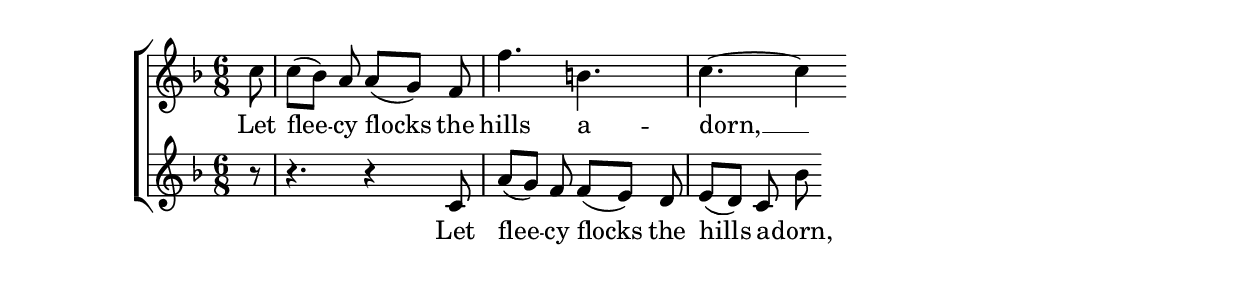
global = { \key f \major \time 6/8 \partial 8 }

SopOneMusic = \relative c'' {
  c8 | c8([ bes)] a a([ g)] f | f'4. b, | c4.~ c4
}
SopOneLyrics = \lyricmode {
  Let | flee -- cy flocks the | hills a -- dorn, __
}
SopTwoMusic = \relative c' {
  r8 | r4. r4 c8 | a'8([ g)] f f([ e)] d | e8([ d)] c bes'
}
SopTwoLyrics = \lyricmode {
  Let | flee -- cy flocks the | hills a -- dorn,
}

\score {
  \new ChoirStaff <<
    \new Staff <<
      \new Voice = "SopOne" {
        \global
        \SopOneMusic
      }
      \new Lyrics \lyricsto "SopOne" {
        \SopOneLyrics
      }
    >>
    \new Staff <<
      \new Voice = "SopTwo" {
        \global
        \SopTwoMusic
      }
      \new Lyrics \lyricsto "SopTwo" {
        \SopTwoLyrics
      }
    >>
  >>
}